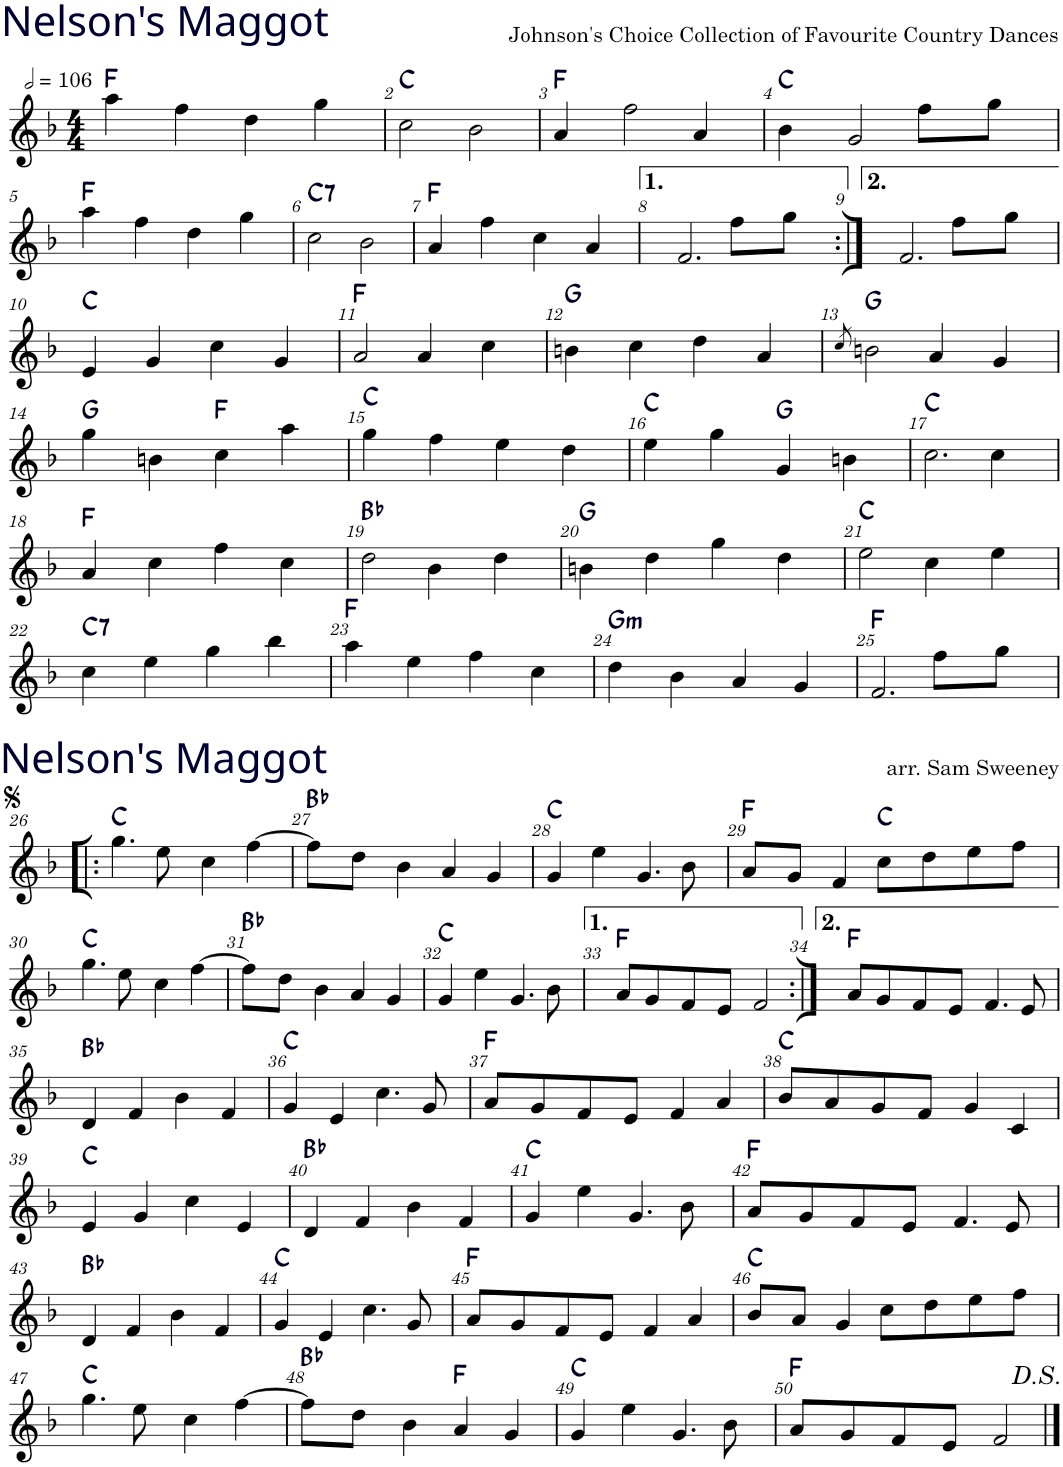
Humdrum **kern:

**kern	**harte
*part1	*part1
*staff1	*
*I"Original	*
*clefG2	*
*k[b-]	*
*M4/4	*
*MM212	*
=1	=1
4aa\	F:maj
4ff\	.
4dd\	.
4gg\	.
=2	=2
2cc\	C:maj
2b-\	.
=3	=3
4a/	F:maj
2ff\	.
4a/	.
=4	=4
4b-\	C:maj
2g/	.
8ff\L	.
8gg\J	.
!!LO:LB:g=z
=5	=5
4aa\	F:maj
4ff\	.
4dd\	.
4gg\	.
=6	=6
!	!LO:H:kt=7
2cc\	C:7
2b-\	.
=7	=7
4a/	F:maj
4ff\	.
4cc\	.
4a/	.
=8	=8
2.f/	.
8ff\L	.
8gg\J	.
=9:|!	=9:|!
2.f/	.
8ff\L	.
8gg\J	.
!!LO:LB:g=z
=10	=10
4e/	C:maj
4g/	.
4cc\	.
4g/	.
=11	=11
2a/	F:maj
4a/	.
4cc\	.
=12	=12
4bn\	G:maj
4cc\	.
4dd\	.
4a/	.
=13	=13
8qcc/	.
2bn\	G:maj
4a/	.
4g/	.
!!LO:LB:g=z
=14	=14
4gg\	G:maj
4bn\	.
4cc\	F:maj
4aa\	.
=15	=15
4gg\	C:maj
4ff\	.
4ee\	.
4dd\	.
=16	=16
4ee\	C:maj
4gg\	.
4g/	G:maj
4bn\	.
=17	=17
2.cc\	C:maj
4cc\	.
!!LO:LB:g=z
=18	=18
4a/	F:maj
4cc\	.
4ff\	.
4cc\	.
=19	=19
2dd\	Bb:maj
4b-\	.
4dd\	.
=20	=20
4bn\	G:maj
4dd\	.
4gg\	.
4dd\	.
=21	=21
2ee\	C:maj
4cc\	.
4ee\	.
!!LO:LB:g=z
=22	=22
!	!LO:H:kt=7
4cc\	C:7
4ee\	.
4gg\	.
4bb-\	.
=23	=23
4aa\	F:maj
4ee\	.
4ff\	.
4cc\	.
=24	=24
!	!LO:H:kt=m
4dd\	G:min
4b-\	.
4a/	.
4g/	.
=25	=25
2.f/	F:maj
8ff\L	.
8gg\J	.
!!LO:LB:g=z
=26!|:	=26!|:
4.gg\	C:maj
8ee\	.
4cc\	.
[4ff\	.
=27	=27
8ff\L]	Bb:maj
8dd\J	.
4b-\	.
4a/	.
4g/	.
=28	=28
4g/	C:maj
4ee\	.
4.g/	.
8b-\	.
=29	=29
8a/L	F:maj
8g/J	.
4f/	.
8cc\L	C:maj
8dd\	.
8ee\	.
8ff\J	.
!!LO:LB:g=z
=30	=30
4.gg\	C:maj
8ee\	.
4cc\	.
[4ff\	.
=31	=31
8ff\L]	Bb:maj
8dd\J	.
4b-\	.
4a/	.
4g/	.
=32	=32
4g/	C:maj
4ee\	.
4.g/	.
8b-\	.
=33	=33
8a/L	F:maj
8g/	.
8f/	.
8e/J	.
2f/	.
=34:|!	=34:|!
8a/L	F:maj
8g/	.
8f/	.
8e/J	.
4.f/	.
8e/	.
!!LO:LB:g=z
=35	=35
4d/	Bb:maj
4f/	.
4b-\	.
4f/	.
=36	=36
4g/	C:maj
4e/	.
4.cc\	.
8g/	.
=37	=37
8a/L	F:maj
8g/	.
8f/	.
8e/J	.
4f/	.
4a/	.
=38	=38
8b-/L	C:maj
8a/	.
8g/	.
8f/J	.
4g/	.
4c/	.
!!LO:LB:g=z
=39	=39
4e/	C:maj
4g/	.
4cc\	.
4e/	.
=40	=40
4d/	Bb:maj
4f/	.
4b-\	.
4f/	.
=41	=41
4g/	C:maj
4ee\	.
4.g/	.
8b-\	.
=42	=42
8a/L	F:maj
8g/	.
8f/	.
8e/J	.
4.f/	.
8e/	.
!!LO:LB:g=z
=43	=43
4d/	Bb:maj
4f/	.
4b-\	.
4f/	.
=44	=44
4g/	C:maj
4e/	.
4.cc\	.
8g/	.
=45	=45
8a/L	F:maj
8g/	.
8f/	.
8e/J	.
4f/	.
4a/	.
=46	=46
8b-/L	C:maj
8a/J	.
4g/	.
8cc\L	.
8dd\	.
8ee\	.
8ff\J	.
!!LO:LB:g=z
=47	=47
4.gg\	C:maj
8ee\	.
4cc\	.
[4ff\	.
=48	=48
8ff\L]	Bb:maj
8dd\J	.
4b-\	.
4a/	F:maj
4g/	.
=49	=49
4g/	C:maj
4ee\	.
4.g/	.
8b-\	.
=50	=50
8a/L	F:maj
8g/	.
8f/	.
8e/J	.
2f/	.
==	==
*-	*-
